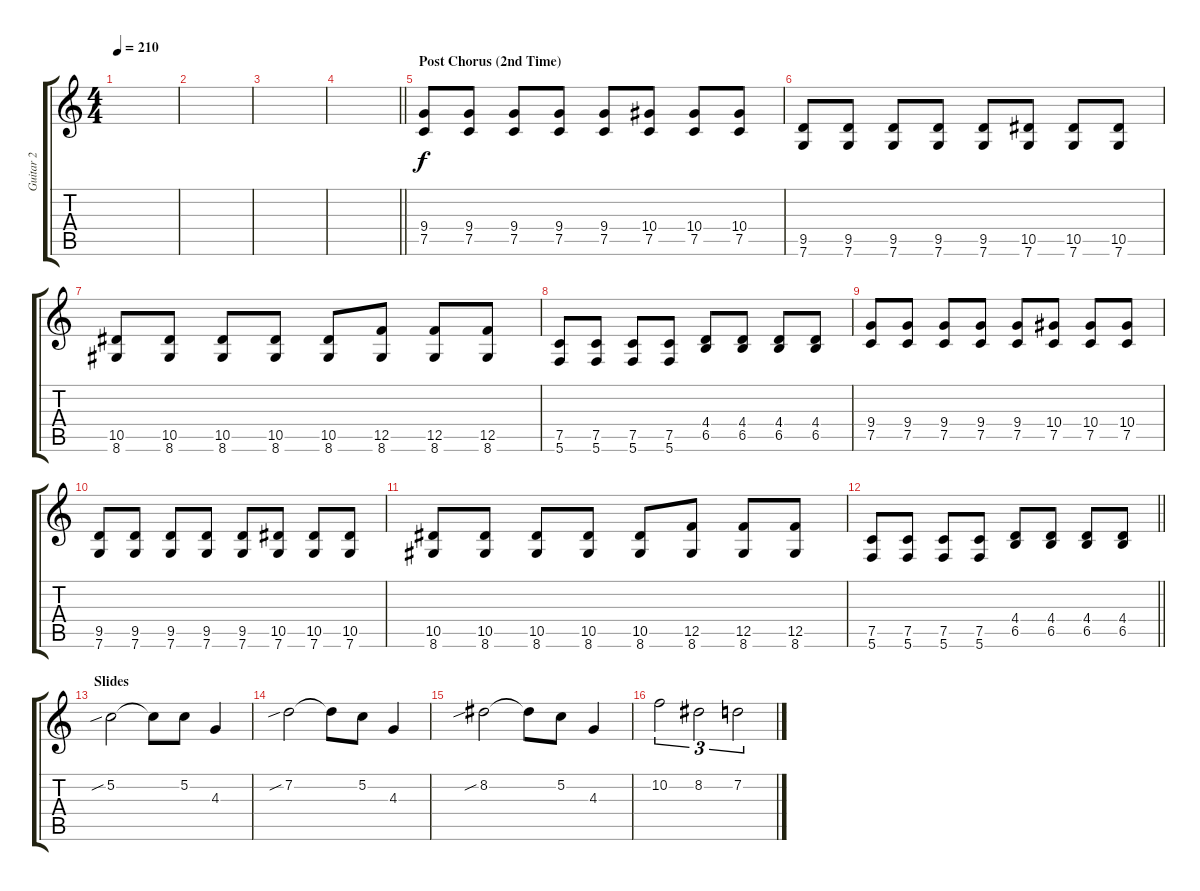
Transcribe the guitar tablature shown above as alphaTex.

\track ("Guitar 2" "Guitar 2") {instrument overdrivenguitar}
\staff {score tabs}
\tuning (C4 G3 Eb3 Bb2 F2 C2) {hide}
\ts (4 4)
\tempo 210
\clef g2
\ks c
|
|
|
\barLineRight lightlight
|
\section ("" "Post Chorus (2nd Time)")
(9.4 7.5).8 (9.4 7.5).8 (9.4 7.5).8 (9.4 7.5).8 (9.4 7.5).8 (10.4 7.5).8 (10.4 7.5).8 (10.4 7.5).8 |
(9.5 7.6).8 (9.5 7.6).8 (9.5 7.6).8 (9.5 7.6).8 (9.5 7.6).8 (10.5 7.6).8 (10.5 7.6).8 (10.5 7.6).8 |
(10.5 8.6).8 (10.5 8.6).8 (10.5 8.6).8 (10.5 8.6).8 (10.5 8.6).8 (12.5 8.6).8 (12.5 8.6).8 (12.5 8.6).8 |
(7.5 5.6).8 (7.5 5.6).8 (7.5 5.6).8 (7.5 5.6).8 (4.4 6.5).8 (4.4 6.5).8 (4.4 6.5).8 (4.4 6.5).8 |
(9.4 7.5).8 (9.4 7.5).8 (9.4 7.5).8 (9.4 7.5).8 (9.4 7.5).8 (10.4 7.5).8 (10.4 7.5).8 (10.4 7.5).8 |
(9.5 7.6).8 (9.5 7.6).8 (9.5 7.6).8 (9.5 7.6).8 (9.5 7.6).8 (10.5 7.6).8 (10.5 7.6).8 (10.5 7.6).8 |
(10.5 8.6).8 (10.5 8.6).8 (10.5 8.6).8 (10.5 8.6).8 (10.5 8.6).8 (12.5 8.6).8 (12.5 8.6).8 (12.5 8.6).8 |
\barLineRight lightlight
(7.5 5.6).8 (7.5 5.6).8 (7.5 5.6).8 (7.5 5.6).8 (4.4 6.5).8 (4.4 6.5).8 (4.4 6.5).8 (4.4 6.5).8 |
\section ("" "Slides")
5.2{sib}.2 5.2{t}.8 5.2.8 4.3.4 |
7.2{sib}.2 7.2{t}.8 5.2.8 4.3.4 |
8.2{sib}.2 8.2{t}.8 5.2.8 4.3.4 |
10.2.2{tu (3 2)} 8.2.2{tu (3 2)} 7.2.2{tu (3 2)}
